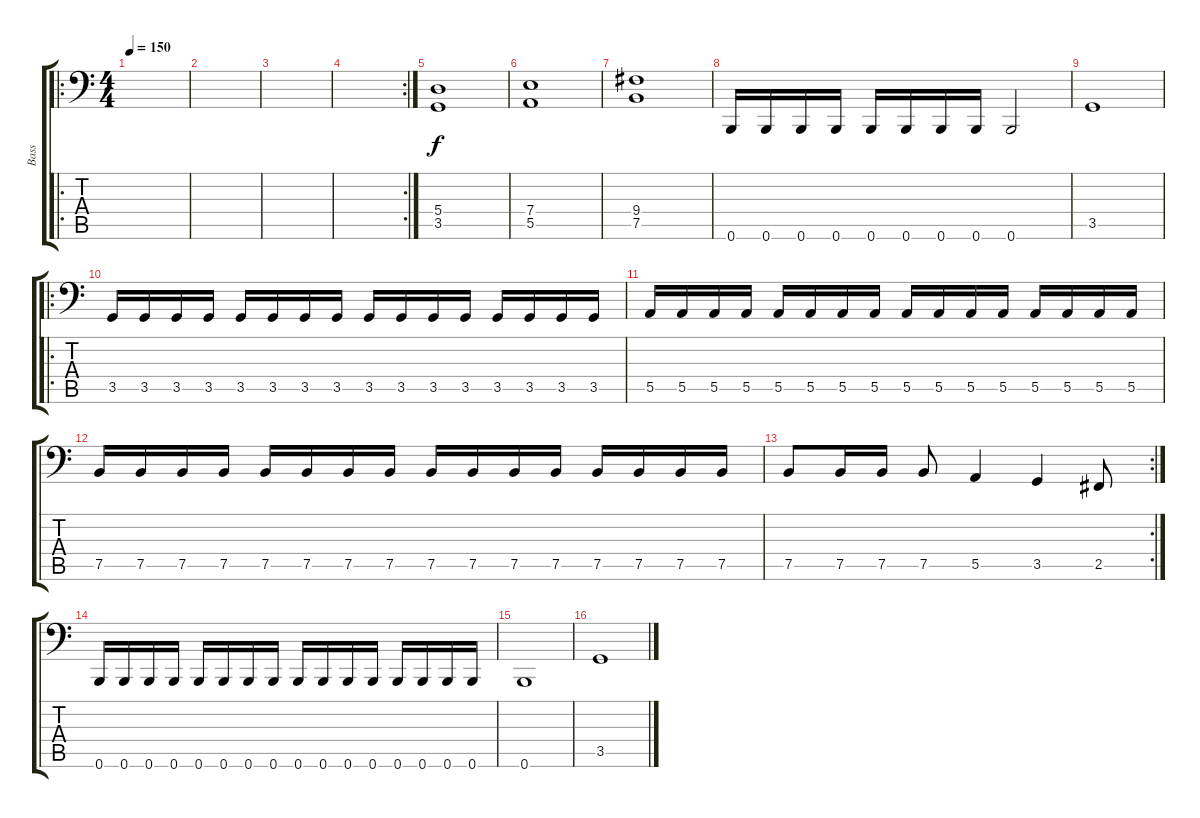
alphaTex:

\track ("Bass" "Bass") {instrument electricbassfinger}
\staff {score tabs}
\tuning (C3 G2 D2 A1 E1 B0) {hide}
\ro
\ts (4 4)
\tempo 150
\clef f4
\ks c
|
|
|
\rc 2
|
(5.4 3.5).1 |
(7.4 5.5).1 |
(9.4 7.5).1 |
0.6.16 0.6.16 0.6.16 0.6.16 0.6.16 0.6.16 0.6.16 0.6.16 0.6.2 |
3.5.1 |
\ro
3.5.16 3.5.16 3.5.16 3.5.16 3.5.16 3.5.16 3.5.16 3.5.16 3.5.16 3.5.16 3.5.16 3.5.16 3.5.16 3.5.16 3.5.16 3.5.16 |
5.5.16 5.5.16 5.5.16 5.5.16 5.5.16 5.5.16 5.5.16 5.5.16 5.5.16 5.5.16 5.5.16 5.5.16 5.5.16 5.5.16 5.5.16 5.5.16 |
7.5.16 7.5.16 7.5.16 7.5.16 7.5.16 7.5.16 7.5.16 7.5.16 7.5.16 7.5.16 7.5.16 7.5.16 7.5.16 7.5.16 7.5.16 7.5.16 |
\rc 2
7.5.8 7.5.16 7.5.16 7.5.8 5.5.4 3.5.4 2.5.8 |
0.6.16 0.6.16 0.6.16 0.6.16 0.6.16 0.6.16 0.6.16 0.6.16 0.6.16 0.6.16 0.6.16 0.6.16 0.6.16 0.6.16 0.6.16 0.6.16 |
0.6.1 |
3.5.1
